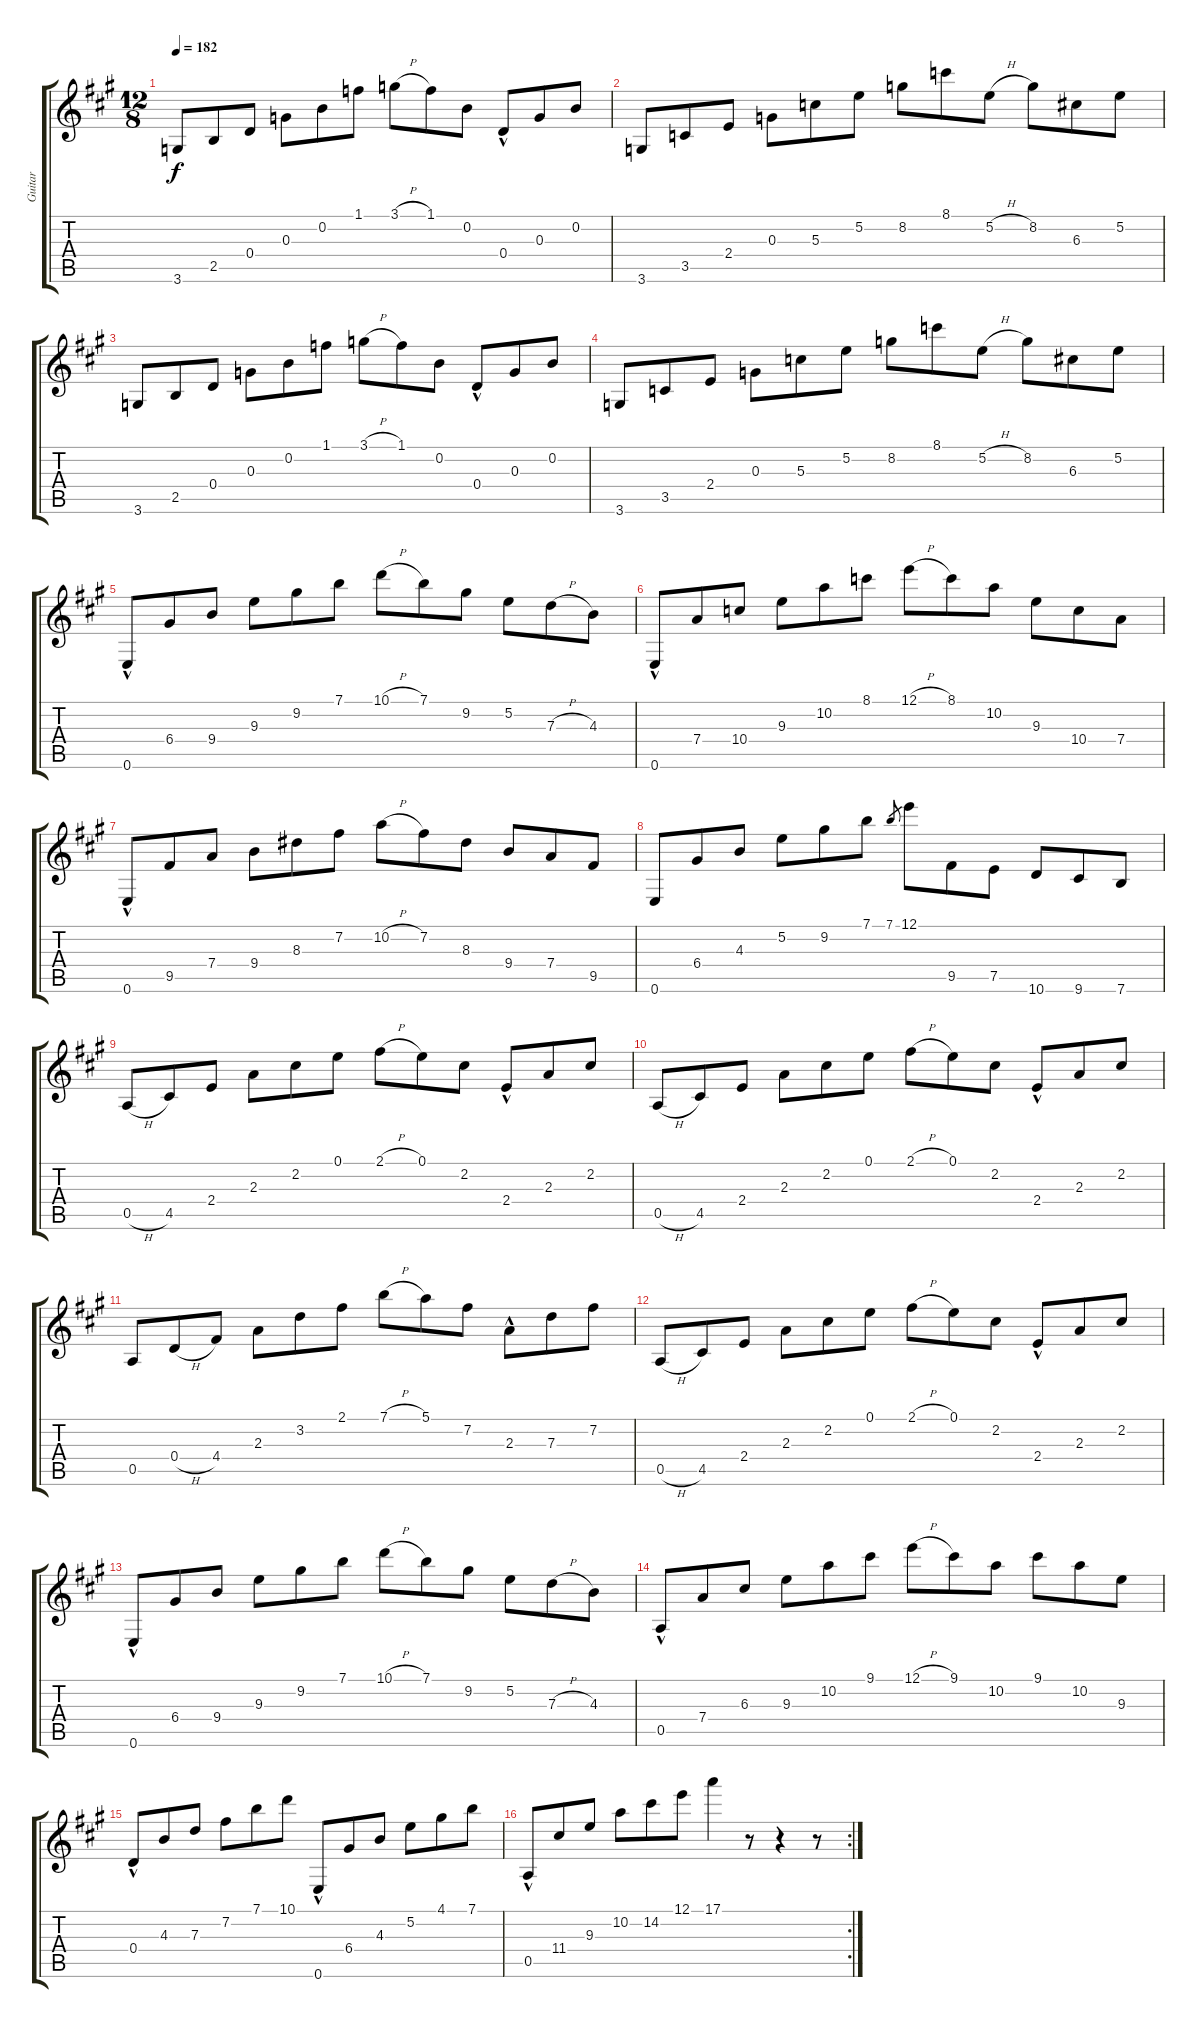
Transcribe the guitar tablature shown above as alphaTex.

\track ("Guitar" "Guitar") {instrument acousticguitarnylon}
\staff {score tabs}
\tuning (E4 B3 G3 D3 A2 E2) {hide}
\ts (12 8)
\tempo 182
\clef g2
\ks a
3.6.8{dy f} 2.5.8 0.4.8 0.3.8 0.2.8 1.1.8 3.1{h}.8 1.1.8 0.2.8 0.4{hac}.8 0.3.8 0.2.8 |
3.6.8 3.5.8 2.4.8 0.3.8 5.3.8 5.2.8 8.2.8 8.1.8 5.2{h}.8 8.2.8 6.3.8 5.2.8 |
3.6.8 2.5.8 0.4.8 0.3.8 0.2.8 1.1.8 3.1{h}.8 1.1.8 0.2.8 0.4{hac}.8 0.3.8 0.2.8 |
3.6.8 3.5.8 2.4.8 0.3.8 5.3.8 5.2.8 8.2.8 8.1.8 5.2{h}.8 8.2.8 6.3.8 5.2.8 |
0.6{hac}.8 6.4.8 9.4.8 9.3.8 9.2.8 7.1.8 10.1{h}.8 7.1.8 9.2.8 5.2.8 7.3{h}.8 4.3.8 |
0.6{hac}.8 7.4.8 10.4.8 9.3.8 10.2.8 8.1.8 12.1{h}.8 8.1.8 10.2.8 9.3.8 10.4.8 7.4.8 |
0.6{hac}.8 9.5.8 7.4.8 9.4.8 8.3.8 7.2.8 10.2{h}.8 7.2.8 8.3.8 9.4.8 7.4.8 9.5.8 |
0.6.8 6.4.8 4.3.8 5.2.8 9.2.8 7.1.8 7.1.8{gr} 12.1.8 9.5.8 7.5.8 10.6.8 9.6.8 7.6.8 |
0.5{h}.8 4.5.8 2.4.8 2.3.8 2.2.8 0.1.8 2.1{h}.8 0.1.8 2.2.8 2.4{hac}.8 2.3.8 2.2.8 |
0.5{h}.8 4.5.8 2.4.8 2.3.8 2.2.8 0.1.8 2.1{h}.8 0.1.8 2.2.8 2.4{hac}.8 2.3.8 2.2.8 |
0.5.8 0.4{h}.8 4.4.8 2.3.8 3.2.8 2.1.8 7.1{h}.8 5.1.8 7.2.8 2.3{hac}.8 7.3.8 7.2.8 |
0.5{h}.8 4.5.8 2.4.8 2.3.8 2.2.8 0.1.8 2.1{h}.8 0.1.8 2.2.8 2.4{hac}.8 2.3.8 2.2.8 |
0.6{hac}.8 6.4.8 9.4.8 9.3.8 9.2.8 7.1.8 10.1{h}.8 7.1.8 9.2.8 5.2.8 7.3{h}.8 4.3.8 |
0.5{hac}.8 7.4.8 6.3.8 9.3.8 10.2.8 9.1.8 12.1{h}.8 9.1.8 10.2.8 9.1.8 10.2.8 9.3.8 |
0.4{hac}.8 4.3.8 7.3.8 7.2.8 7.1.8 10.1.8 0.6{hac}.8 6.4.8 4.3.8 5.2.8 4.1.8 7.1.8 |
\rc 2
0.5{hac}.8 11.4.8 9.3.8 10.2.8 14.2.8 12.1.8 17.1.4 r.8 r.4 r.8
